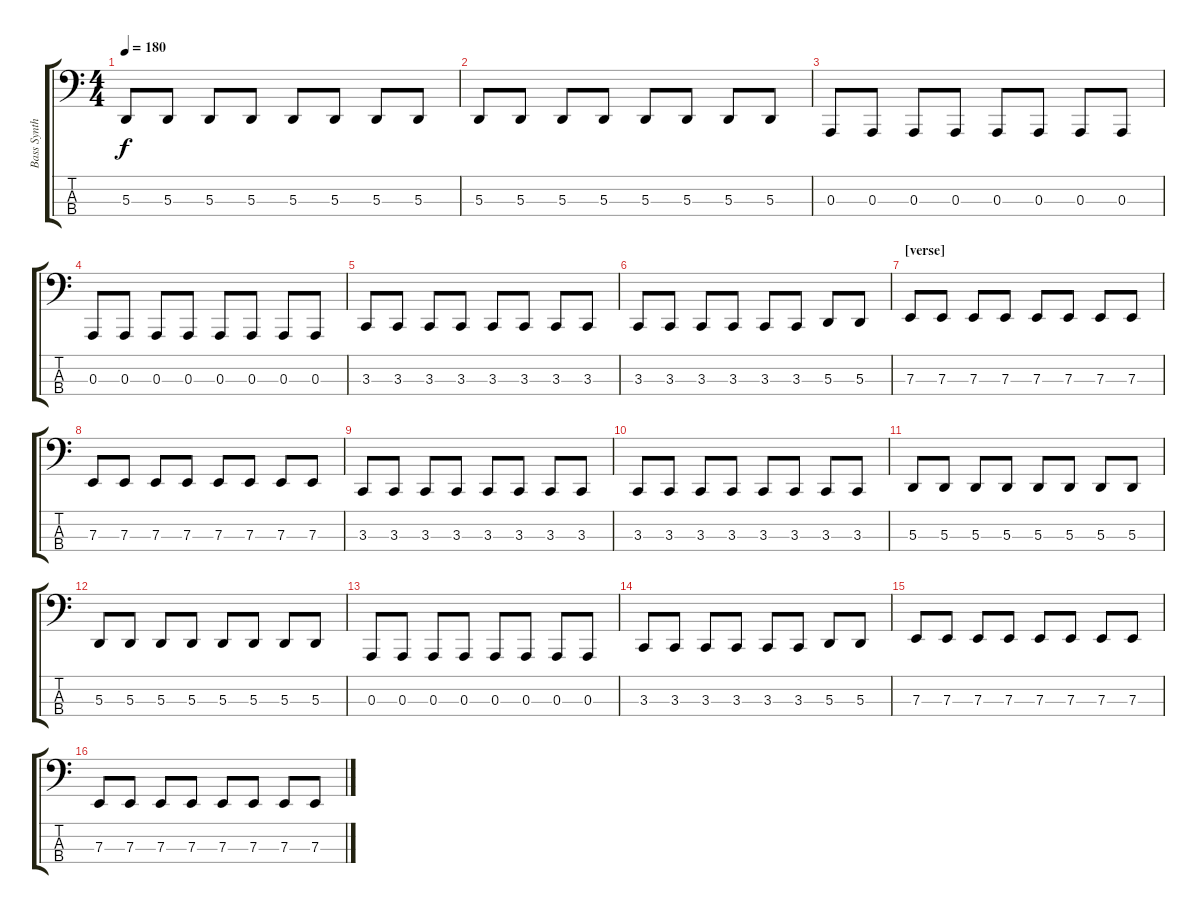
\track ("Bass Synth" "Bass Synth") {instrument lead8bassandlead}
\staff {score tabs}
\tuning (G2 D2 A1 E1) {hide}
\ts (4 4)
\tempo 180
\clef f4
\ks c
5.3.8{dy f} 5.3.8 5.3.8 5.3.8 5.3.8 5.3.8 5.3.8 5.3.8 |
5.3.8 5.3.8 5.3.8 5.3.8 5.3.8 5.3.8 5.3.8 5.3.8 |
0.3.8 0.3.8 0.3.8 0.3.8 0.3.8 0.3.8 0.3.8 0.3.8 |
0.3.8 0.3.8 0.3.8 0.3.8 0.3.8 0.3.8 0.3.8 0.3.8 |
3.3.8 3.3.8 3.3.8 3.3.8 3.3.8 3.3.8 3.3.8 3.3.8 |
3.3.8 3.3.8 3.3.8 3.3.8 3.3.8 3.3.8 5.3.8 5.3.8 |
\section ("" "[verse]")
7.3.8 7.3.8 7.3.8 7.3.8 7.3.8 7.3.8 7.3.8 7.3.8 |
7.3.8 7.3.8 7.3.8 7.3.8 7.3.8 7.3.8 7.3.8 7.3.8 |
3.3.8 3.3.8 3.3.8 3.3.8 3.3.8 3.3.8 3.3.8 3.3.8 |
3.3.8 3.3.8 3.3.8 3.3.8 3.3.8 3.3.8 3.3.8 3.3.8 |
5.3.8 5.3.8 5.3.8 5.3.8 5.3.8 5.3.8 5.3.8 5.3.8 |
5.3.8 5.3.8 5.3.8 5.3.8 5.3.8 5.3.8 5.3.8 5.3.8 |
0.3.8 0.3.8 0.3.8 0.3.8 0.3.8 0.3.8 0.3.8 0.3.8 |
3.3.8 3.3.8 3.3.8 3.3.8 3.3.8 3.3.8 5.3.8 5.3.8 |
7.3.8 7.3.8 7.3.8 7.3.8 7.3.8 7.3.8 7.3.8 7.3.8 |
7.3.8 7.3.8 7.3.8 7.3.8 7.3.8 7.3.8 7.3.8 7.3.8
